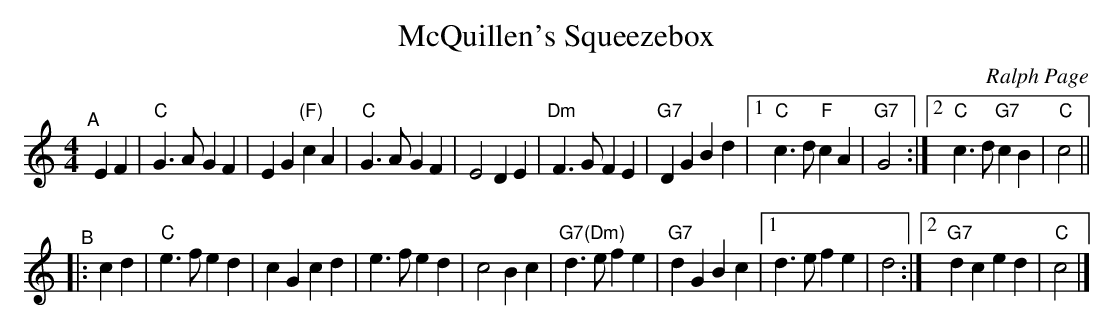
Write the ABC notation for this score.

X:1
T: McQuillen's Squeezebox
C: Ralph Page
M: 4/4
L: 1/4
K: C
"^A"[|] EF \
| "C"G>A GF | EG "(F)"cA | "C"G>A GF | E2 DE | "Dm"F>G FE |\
"G7"DG Bd |1 "C"c>d "F"cA | "G7"G2 :|2 "C"c>d "G7"cB | "C"c2 ||
"^B"|: cd \
| "C"e>f ed | cG cd | e>f ed | c2 Bc | "G7(Dm)"d>e fe |\
"G7"dG Bc |1 d>e fe | d2 :|2 "G7"dc ed | "C"c2 |]
